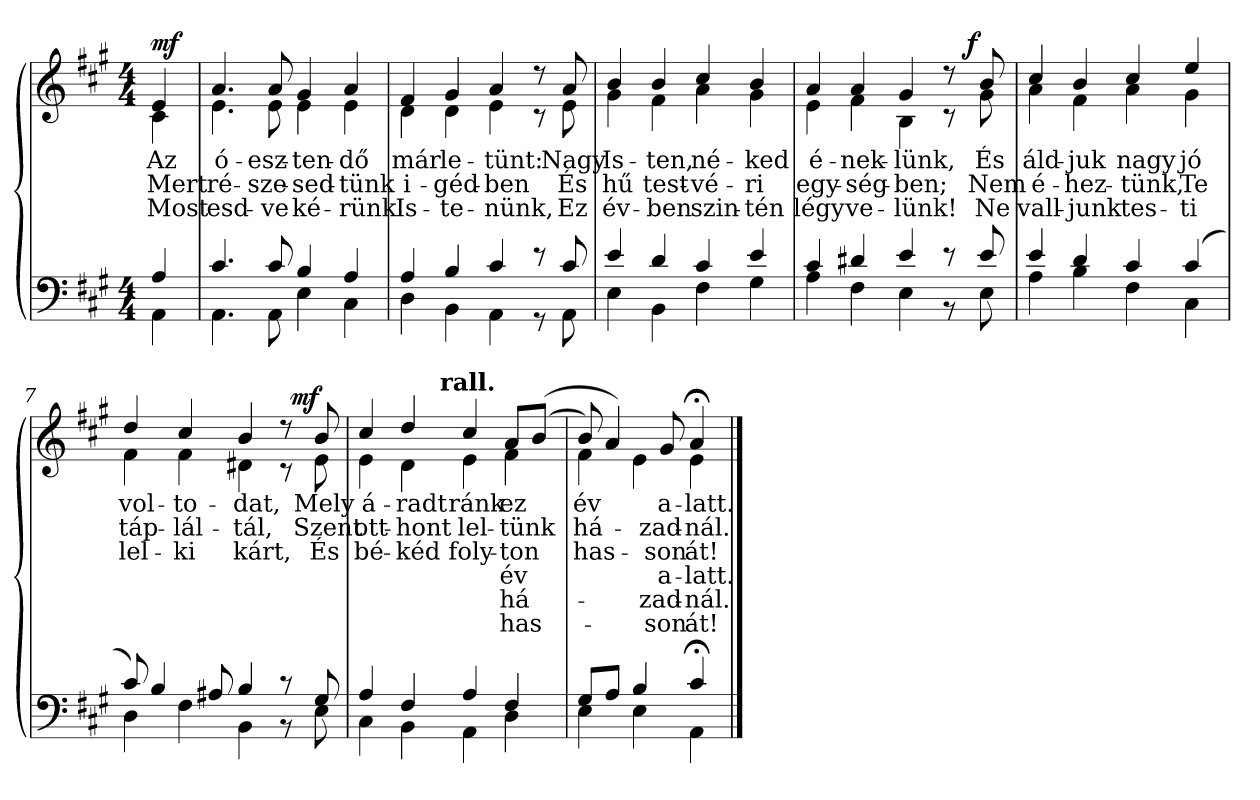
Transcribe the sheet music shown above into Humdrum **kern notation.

**kern	**kern	**text	**text	**text	**text	**text	**text	**dynam
*part2	*part1	*part1	*part1	*part1	*part1	*part1	*part1	*part1
*staff2	*staff1	*staff1	*staff1	*staff1	*staff1	*staff1	*staff1	*staff1
*clefF4	*clefG2	*	*	*	*	*	*	*
*k[f#c#g#]	*k[f#c#g#]	*	*	*	*	*	*	*
*f#:	*f#:	*	*	*	*	*	*	*
*M4/4	*M4/4	*	*	*	*	*	*	*
=1	=1	=1	=1	=1	=1	=1	=1	=1
*^	*	*	*	*	*	*	*	*
!	!	!LO:TX:a:B:t=Maestoso	!	!	!	!	!	!	!
!	!	!	!LO:LY:b	!LO:LY:b	!LO:LY:b	!	!	!	!LO:DY:b
*	*	*^	*	*	*	*	*	*	*
4A/	4AA\	4e/	4c#\	Az	Mert	Most	.	.	.	mf
=2	=2	=2	=2	=2	=2	=2	=2	=2	=2	=2
!	!	!	!	!LO:LY:b	!LO:LY:b	!LO:LY:b	!	!	!	!
4.c#/	4.AA\	4.a/	4.e\	ó-	ré-	esd-	.	.	.	.
!	!	!	!	!LO:LY:b	!LO:LY:b	!LO:LY:b	!	!	!	!
8c#/	8AA\	8a/	8e\	-esz-	-sze-	-ve	.	.	.	.
!	!	!	!	!LO:LY:b	!LO:LY:b	!LO:LY:b	!	!	!	!
4B/	4E\	4g#/	4e\	-ten-	-sed-	ké-	.	.	.	.
!	!	!	!	!LO:LY:b	!LO:LY:b	!LO:LY:b	!	!	!	!
4A/	4C#\	4a/	4e\	-dő	-tünk	-rünk	.	.	.	.
=3	=3	=3	=3	=3	=3	=3	=3	=3	=3	=3
!	!	!	!	!LO:LY:b	!LO:LY:b	!LO:LY:b	!	!	!	!
4A/	4D\	4f#/	4d\	már	i-	Is-	.	.	.	.
!	!	!	!	!LO:LY:b	!LO:LY:b	!LO:LY:b	!	!	!	!
4B/	4BB\	4g#/	4d\	le-	-géd-	-te-	.	.	.	.
!	!	!	!	!LO:LY:b	!LO:LY:b	!LO:LY:b	!	!	!	!
4c#/	4AA\	4a/	4e\	-tünt:	-ben	-nünk,	.	.	.	.
8r	8r	8r	8r	.	.	.	.	.	.	.
!	!	!	!	!LO:LY:b	!LO:LY:b	!LO:LY:b	!	!	!	!
8c#/	8AA\	8a/	8e\	Nagy	És	Ez	.	.	.	.
!!LO:LB:g=z	!!
=4	=4	=4	=4	=4	=4	=4	=4	=4	=4	=4
!	!	!	!	!LO:LY:b	!LO:LY:b	!LO:LY:b	!	!	!	!
4e/	4E\	4b/	4g#\	Is-	hű	év-	.	.	.	.
!	!	!	!	!LO:LY:b	!LO:LY:b	!LO:LY:b	!	!	!	!
4d/	4BB\	4b/	4f#\	-ten,	test-	-ben	.	.	.	.
!	!	!	!	!LO:LY:b	!LO:LY:b	!LO:LY:b	!	!	!	!
4c#/	4F#\	4cc#/	4a\	né-	-vé-	szin-	.	.	.	.
!	!	!	!	!LO:LY:b	!LO:LY:b	!LO:LY:b	!	!	!	!
4e/	4G#\	4b/	4g#\	-ked	-ri	-tén	.	.	.	.
*	*	*v	*v	*	*	*	*	*	*	*
=5	=5	=5	=5	=5	=5	=5	=5	=5	=5
*	*	*^	*	*	*	*	*	*	*
!	!	!	!	!LO:LY:b	!LO:LY:b	!LO:LY:b	!	!	!	!
*	*	*	*^	*	*	*	*	*	*	*
4c#/	4A\	4a/	4e\	2ryy	é-	egy-	légy	.	.	.	.
!	!	!	!	!	!LO:LY:b	!LO:LY:b	!LO:LY:b	!	!	!	!
4d#X/	4F#\	4a/	4f#\	.	-nek-	-ség-	ve-	.	.	.	.
!	!	!	!	!	!LO:LY:b	!LO:LY:b	!LO:LY:b	!	!	!	!
4e/	4E\	4g#/	4B\	4ryy	-lünk,	-ben;	-lünk!	.	.	.	.
8r	8r	8r	8r	16.ryy	.	.	.	.	.	.	.
!	!	!	!	!	!	!	!	!	!	!	!LO:DY:a
.	.	.	.	8ryy	.	.	.	.	.	.	f
!	!	!	!	!	!LO:LY:b	!LO:LY:b	!LO:LY:b	!	!	!	!
8e/	8E\	8b/	8g#\	.	És	Nem	Ne	.	.	.	.
.	.	.	.	32ryy	.	.	.	.	.	.	.
*	*	*v	*v	*v	*	*	*	*	*	*	*
=6	=6	=6	=6	=6	=6	=6	=6	=6	=6
*	*	*^	*	*	*	*	*	*	*
*	*	*	*^	*	*	*	*	*	*	*
!	!	!	!	!	!LO:LY:b	!LO:LY:b	!LO:LY:b	!	!	!	!
*	*	*	*v	*v	*	*	*	*	*	*	*
4e/	4A\	4cc#/	4a\	áld-	é-	vall-	.	.	.	.
!	!	!	!	!LO:LY:b	!LO:LY:b	!LO:LY:b	!	!	!	!
4d/	4B\	4b/	4f#\	-juk	-hez-	-junk	.	.	.	.
!	!	!	!	!LO:LY:b	!LO:LY:b	!LO:LY:b	!	!	!	!
4c#/	4F#\	4cc#/	4a\	nagy	-tünk,	tes-	.	.	.	.
!	!	!	!	!LO:LY:b	!LO:LY:b	!LO:LY:b	!	!	!	!
(>4c#/	4C#\	4ee/	4g#\	jó­	Te	-ti	.	.	.	.
*	*	*v	*v	*	*	*	*	*	*	*
!!LO:LB:g=z
=7	=7	=7	=7	=7	=7	=7	=7	=7	=7
*	*	*^	*	*	*	*	*	*	*
!	!	!	!	!LO:LY:b	!LO:LY:b	!LO:LY:b	!	!	!	!
*	*	*	*^	*	*	*	*	*	*	*
8c#/)	4D\	4dd/	4f#\	2ryy	vol-	táp-	lel-	.	.	.	.
4B/	.	.	.	.	.	.	.	.	.	.	.
!	!	!	!	!	!LO:LY:b	!LO:LY:b	!LO:LY:b	!	!	!	!
.	4F#\	4cc#/	4f#\	.	-to-	-lál-	-ki	.	.	.	.
8A#X/	.	.	.	.	.	.	.	.	.	.	.
!	!	!	!	!	!LO:LY:b	!LO:LY:b	!LO:LY:b	!	!	!	!
4B/	4BB\	4b/	4d#X\	4ryy	-dat,	-tál,	kárt,	.	.	.	.
8r	8r	8r	8r	32ryy	.	.	.	.	.	.	.
!	!	!	!	!	!	!	!	!	!	!	!LO:DY:a
.	.	.	.	8..ryy	.	.	.	.	.	.	mf
!	!	!	!	!	!LO:LY:b	!LO:LY:b	!LO:LY:b	!	!	!	!
8G#/	8E\	8b/	8e\	.	Mely	Szent	És	.	.	.	.
=8	=8	=8	=8	=8	=8	=8	=8	=8	=8	=8	=8
!	!	!	!	!	!LO:LY:b	!LO:LY:b	!LO:LY:b	!	!	!	!
4A/	4C#\	4cc#/	4e\	4ryy	á-	ott-	bé-	.	.	.	.
!	!	!	!	!	!LO:LY:b	!LO:LY:b	!LO:LY:b	!	!	!	!
4F#/	4BB\	4dd/	4d\	8ryy	-radt	-hont	-kéd	.	.	.	.
.	.	.	.	32ryy	.	.	.	.	.	.	.
!	!	!	!	!LO:TX:a:B:t=rall.	!	!	!	!	!	!	!
.	.	.	.	2ryy	.	.	.	.	.	.	.
!	!	!	!	!	!LO:LY:b	!LO:LY:b	!LO:LY:b	!	!	!	!
4A/	4AA\	4cc#/	4e\	.	ránk	lel-	foly-	.	.	.	.
!	!	!	!	!	!LO:LY:b	!LO:LY:b	!LO:LY:b	!LO:LY:a	!LO:LY:a	!LO:LY:a	!
4F#/	4D\	8a/L	4f#\	.	ez	-tünk	-ton	év	há-	has-	.
.	.	((8b/J	.	.	.	.	.	.	.	.	.
.	.	.	.	16.ryy	.	.	.	.	.	.	.
*	*	*v	*v	*v	*	*	*	*	*	*	*
=9	=9	=9	=9	=9	=9	=9	=9	=9	=9
*	*	*^	*	*	*	*	*	*	*
*	*	*	*^	*	*	*	*	*	*	*
!	!	!	!	!	!LO:LY:b	!LO:LY:b	!LO:LY:b	!	!	!	!
*	*	*	*v	*v	*	*	*	*	*	*	*
8G#/L	4E\	8b/)	4f#\	év	há-	has-	.	.	.	.
8A/J	.	4a/)	.	.	.	.	.	.	.	.
4B/	4E\	.	4e\	.	.	.	.	.	.	.
!	!	!	!	!LO:LY:b	!LO:LY:b	!LO:LY:b	!LO:LY:a	!LO:LY:a	!LO:LY:a	!
.	.	8g#/	.	a-	-zad-	-son	a-	-zad-	-son	.
!	!	!	!	!LO:LY:b	!LO:LY:b	!LO:LY:b	!LO:LY:a	!LO:LY:a	!LO:LY:a	!
4c#;/	4AA\	4a;/	4e\	-latt.	-nál.	át!	-latt.	-nál.	át!	.
*v	*v	*	*	*	*	*	*	*	*	*
*	*v	*v	*	*	*	*	*	*	*
==	==	==	==	==	==	==	==	==
*-	*-	*-	*-	*-	*-	*-	*-	*-
